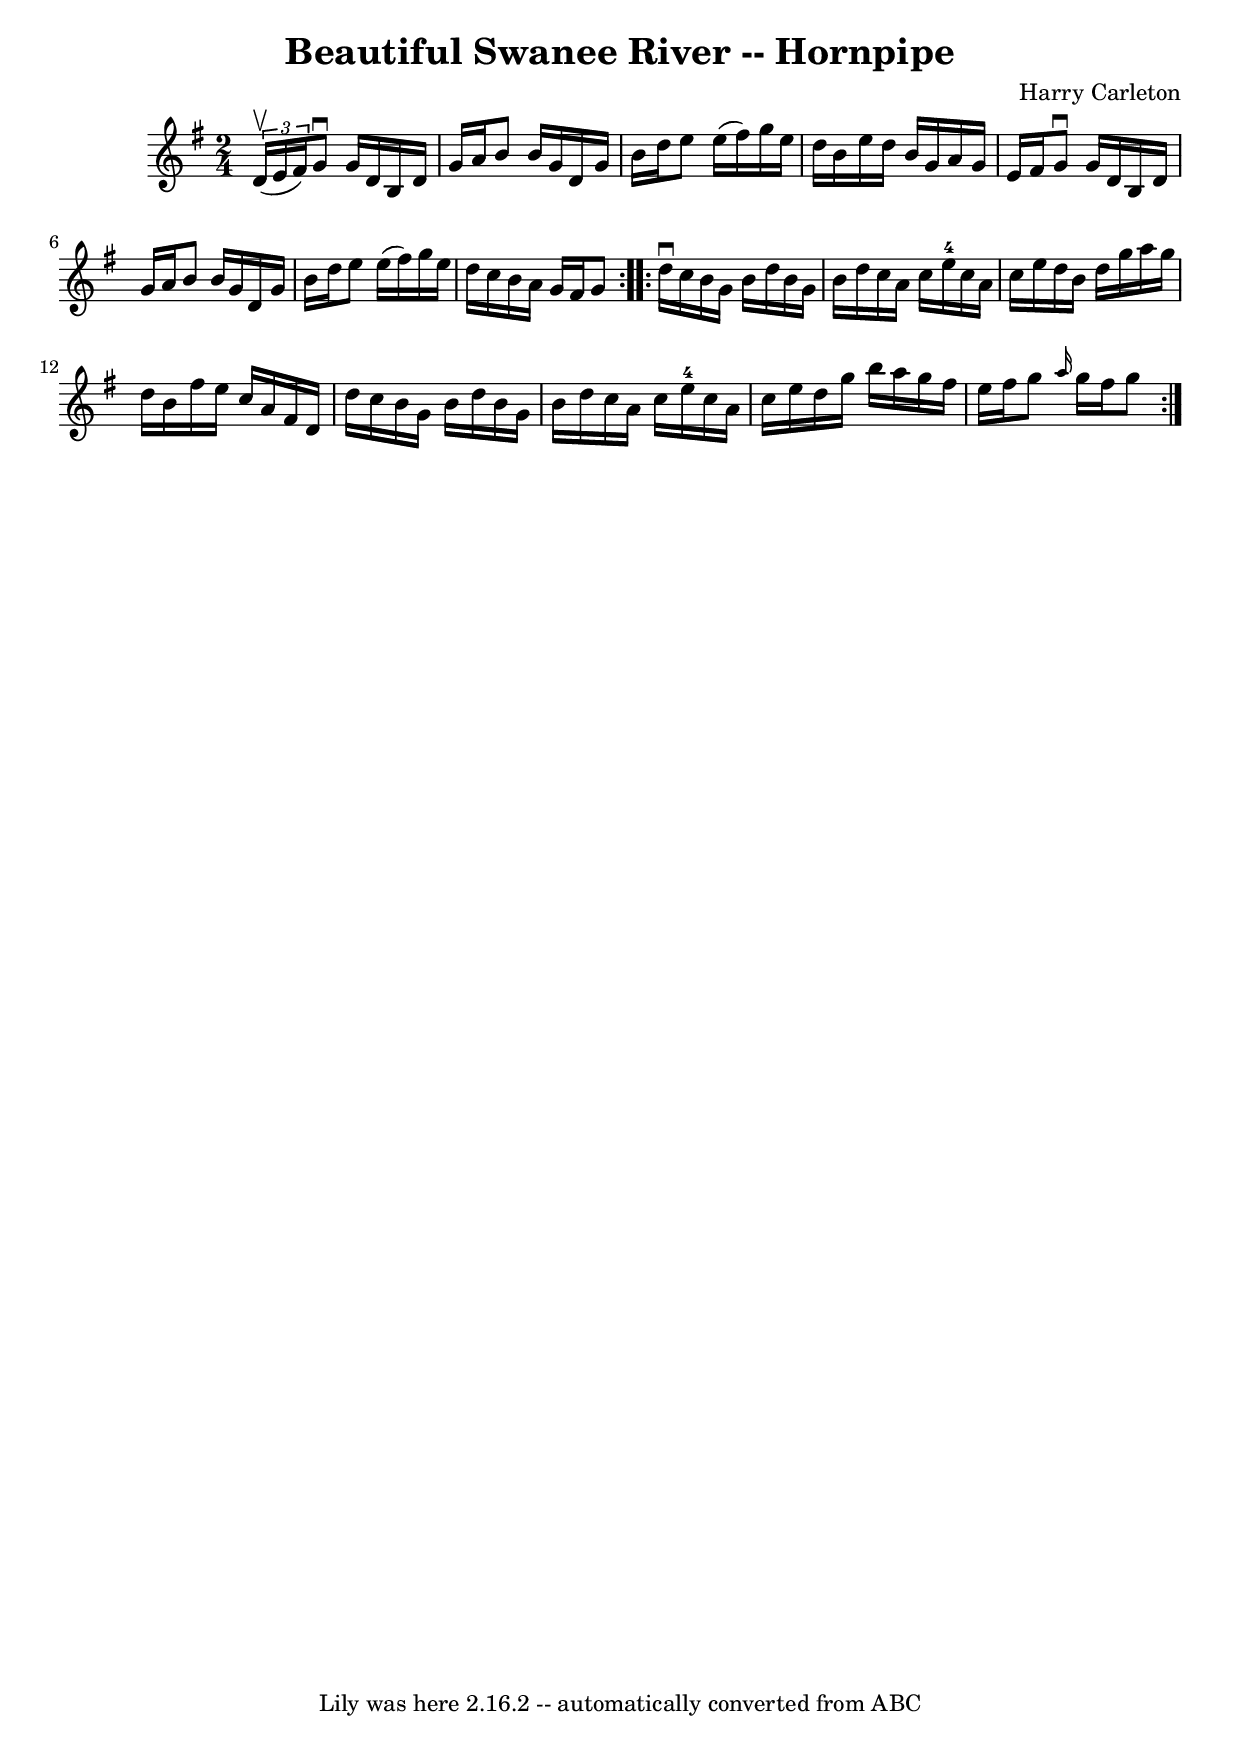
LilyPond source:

\version "2.16.2"
\include "Mammoth.ily"
\header {
  %% book = "Cole's 1000 Fiddle Tunes"
  composer = "Harry Carleton"
  crossRefNumber = "1"
  footnotes = ""
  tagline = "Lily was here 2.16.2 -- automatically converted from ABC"
  title = "Beautiful Swanee River -- Hornpipe"

}
voicedefault =  {



  \repeat volta 2 {

    \time 2/4 
    \key g \major   \times 2/3 { d'16 (^\upbow e'16 fis'16) 
			       } 
    |
    g'8^\downbow g'16 d'16 b16 d'16 g'16 a'16  
    |
    b'8 b'16 g'16 d'16 g'16 b'16 d''16  |
    
    e''8 e''16 (fis''16) g''16 e''16 d''16 b'16  |
    
    e''16 d''16 b'16 g'16 a'16 g'16 e'16 fis'16  |
    
    g'8^\downbow g'16 d'16 b16 d'16 g'16 a'16  |
    b'8    
    b'16 g'16 d'16 g'16 b'16 d''16  |
    e''8 e''16 (
    fis''16) g''16 e''16 d''16 c''16  |
    b'16 a'16 g'16 
    fis'16 g'8  
  }     
  \repeat volta 2 {
    d''16^\downbow c''16  |
    
    b'16 g'16 b'16 d''16 b'16 g'16 b'16 d''16  |
    
    c''16 a'16 c''16 e''16-4 c''16 a'16 c''16 e''16  
    |
    d''16 b'16 d''16 g''16 a''16 g''16 d''16 b'16  
    |
    fis''16 e''16 c''16 a'16 fis'16 d'16 d''16    
    c''16  |
    b'16 g'16 b'16 d''16 b'16 g'16 b'16    
    d''16  |
    c''16 a'16 c''16 e''16-4 c''16 a'16 c''16 
    e''16  |
    d''16 g''16 b''16 a''16 g''16 fis''16    
    e''16 fis''16  |
    g''8  \grace { a''16  
		 } g''16 fis''16    
    g''8  
  }   

}

\score{
  <<

    \context Staff="default"
    {
      \voicedefault 
      
    }

  >>
  \layout {
    
  }
  \midi {
  }

}
